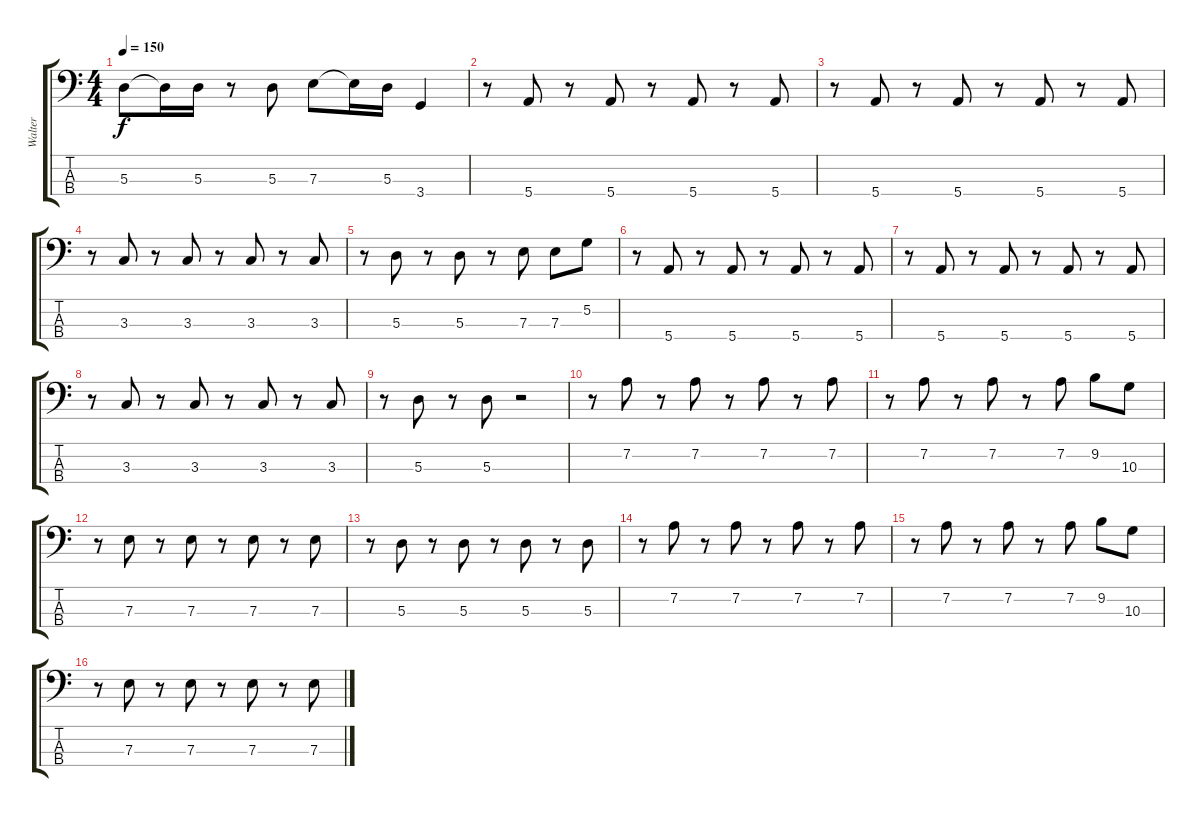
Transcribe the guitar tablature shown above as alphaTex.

\track ("Walter" "Walter") {instrument electricbasspick}
\staff {score tabs}
\tuning (G2 D2 A1 E1) {hide}
\ts (4 4)
\tempo 150
\clef f4
\ks c
5.3.8{dy f} 5.3{t}.16 5.3.16 r.8 5.3.8 7.3.8 7.3{t}.16 5.3.16 3.4.4 |
r.8 5.4.8 r.8 5.4.8 r.8 5.4.8 r.8 5.4.8 |
r.8 5.4.8 r.8 5.4.8 r.8 5.4.8 r.8 5.4.8 |
r.8 3.3.8 r.8 3.3.8 r.8 3.3.8 r.8 3.3.8 |
r.8 5.3.8 r.8 5.3.8 r.8 7.3.8 7.3.8 5.2.8 |
r.8 5.4.8 r.8 5.4.8 r.8 5.4.8 r.8 5.4.8 |
r.8 5.4.8 r.8 5.4.8 r.8 5.4.8 r.8 5.4.8 |
r.8 3.3.8 r.8 3.3.8 r.8 3.3.8 r.8 3.3.8 |
r.8 5.3.8 r.8 5.3.8 r.2 |
r.8 7.2.8 r.8 7.2.8 r.8 7.2.8 r.8 7.2.8 |
r.8 7.2.8 r.8 7.2.8 r.8 7.2.8 9.2.8 10.3.8 |
r.8 7.3.8 r.8 7.3.8 r.8 7.3.8 r.8 7.3.8 |
r.8 5.3.8 r.8 5.3.8 r.8 5.3.8 r.8 5.3.8 |
r.8 7.2.8 r.8 7.2.8 r.8 7.2.8 r.8 7.2.8 |
r.8 7.2.8 r.8 7.2.8 r.8 7.2.8 9.2.8 10.3.8 |
r.8 7.3.8 r.8 7.3.8 r.8 7.3.8 r.8 7.3.8
